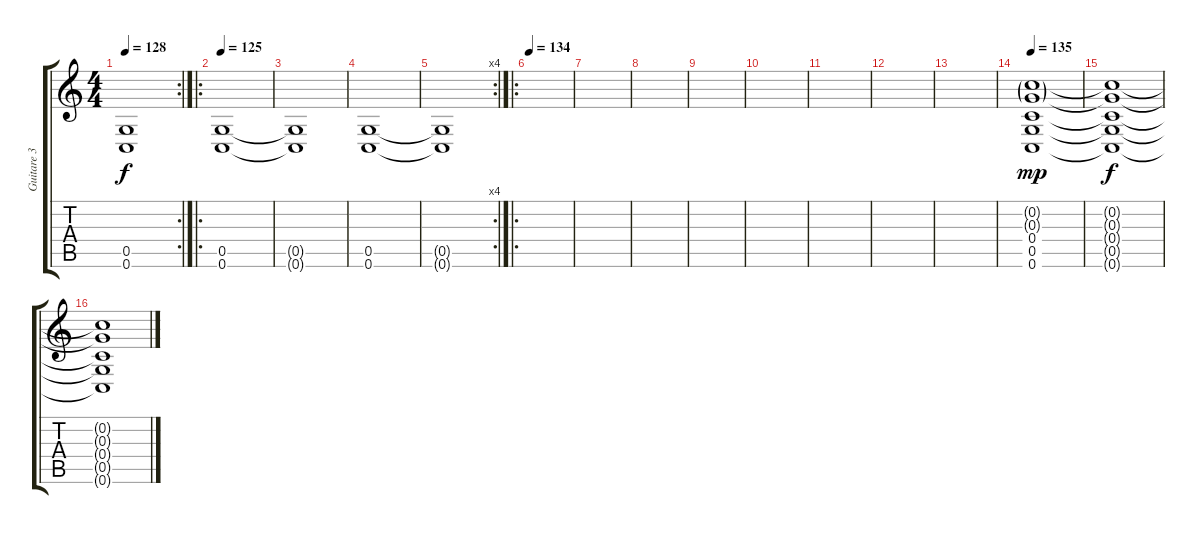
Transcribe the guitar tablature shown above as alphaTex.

\track ("Guitare 3" "Guitare 3") {instrument distortionguitar}
\staff {score tabs}
\tuning (E4 C4 G3 C3 G2 C2) {hide}
\rc 2
\ts (4 4)
\tempo 128
\clef g2
\ks c
(0.5{t} 0.6{t}).1{dy f} |
\ro
\tempo 125
(0.5 0.6).1 |
(0.5{t} 0.6{t}).1 |
(0.5 0.6).1 |
\rc 4
(0.5{t} 0.6{t}).1 |
\ro
\tempo 134
|
|
|
|
|
|
|
|
\tempo 135
(0.2{g} 0.3{g} 0.4 0.5 0.6).1{dy mp} |
(0.2{t} 0.3{t} 0.4{t} 0.5{t} 0.6{t}).1{dy f} |
(0.2{t} 0.3{t} 0.4{t} 0.5{t} 0.6{t}).1
